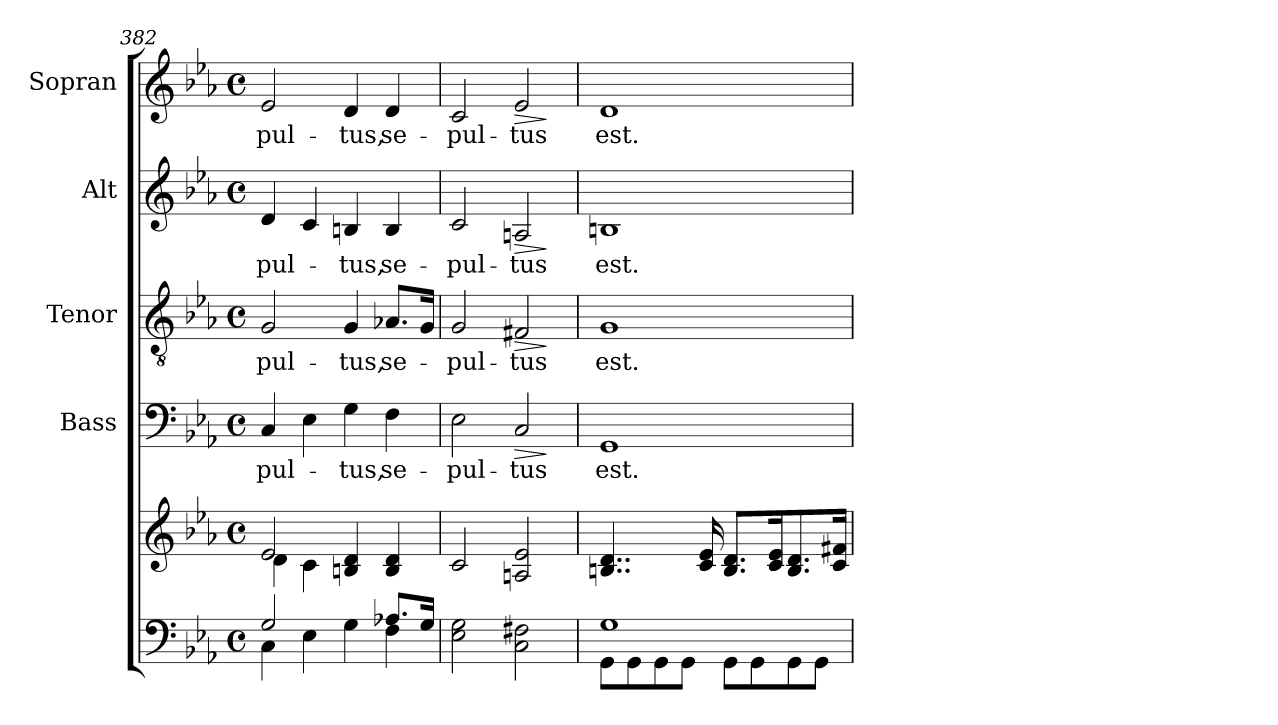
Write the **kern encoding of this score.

**kern	**kern	**kern	**text	**dynam	**kern	**text	**dynam	**kern	**text	**dynam	**kern	**text	**dynam
*part5	*part5	*part4	*part4	*part4	*part3	*part3	*part3	*part2	*part2	*part2	*part1	*part1	*part1
*staff6	*staff5	*staff4	*staff4	*staff4	*staff3	*staff3	*staff3	*staff2	*staff2	*staff2	*staff1	*staff1	*staff1
*	*	*I"Bass	*	*	*I"Tenor	*	*	*I"Alt	*	*	*I"Sopran	*	*
*	*	*I'B.	*	*	*I'T.	*	*	*I'A.	*	*	*I'S.	*	*
*clefF4	*clefG2	*clefF4	*	*	*clefGv2	*	*	*clefG2	*	*	*clefG2	*	*
*k[b-e-a-]	*k[b-e-a-]	*k[b-e-a-]	*	*	*k[b-e-a-]	*	*	*k[b-e-a-]	*	*	*k[b-e-a-]	*	*
*E-:	*E-:	*E-:	*	*	*E-:	*	*	*E-:	*	*	*E-:	*	*
*M4/4	*M4/4	*M4/4	*	*	*M4/4	*	*	*M4/4	*	*	*M4/4	*	*
*met(c)	*met(c)	*met(c)	*	*	*met(c)	*	*	*met(c)	*	*	*met(c)	*	*
=382	=382	=382	=382	=382	=382	=382	=382	=382	=382	=382	=382	=382	=382
*^	*^	*	*	*	*	*	*	*	*	*	*	*	*
!	!	!	!	!	!LO:LY:b	!	!	!LO:LY:b	!	!	!LO:LY:b	!	!	!LO:LY:b	!
2G/	4C\	2e-/	4d\	4C/	-pul-	.	2G/	-pul-	.	4d/	-pul-	.	2e-/	-pul-	.
.	4E-\	.	4c\	4E-\	.	.	.	.	.	4c/	.	.	.	.	.
!	!	!	!	!	!LO:LY:b	!	!	!LO:LY:b	!	!	!LO:LY:b	!	!	!LO:LY:b	!
4ryy	4G\	4Bn/ 4d/	2ryy	4G\	-tus,	.	4G/	-tus,	.	4Bn/	-tus,	.	4d/	-tus,	.
!	!	!	!	!	!LO:LY:b	!	!	!LO:LY:b	!	!	!LO:LY:b	!	!	!LO:LY:b	!
8.A-X/L	4F\	4B/ 4d/	.	4F\	se-	.	8.A-X/L	se-	.	4B/	se-	.	4d/	se-	.
16G/Jk	.	.	.	.	.	.	16G/Jk	.	.	.	.	.	.	.	.
*v	*v	*	*	*	*	*	*	*	*	*	*	*	*	*	*
*	*v	*v	*	*	*	*	*	*	*	*	*	*	*	*
=383	=383	=383	=383	=383	=383	=383	=383	=383	=383	=383	=383	=383	=383
!	!	!	!LO:LY:b	!	!	!LO:LY:b	!	!	!LO:LY:b	!	!	!LO:LY:b	!
2E-\ 2G\	2c/	2E-\	-pul-	.	2G/	-pul-	.	2c/	-pul-	.	2c/	-pul-	.
!	!	!	!LO:LY:b	!LO:HP:b	!	!LO:LY:b	!LO:HP:b	!	!LO:LY:b	!LO:HP:b	!	!LO:LY:b	!LO:HP:b
2C\ 2F#X\	2An/ 2e-/	2C/	-tus	>	2F#X/	-tus	>	2An/	-tus	>	2e-/	-tus	>
.	.	.	.	]	.	.	]	.	.	]	.	.	]
=384	=384	=384	=384	=384	=384	=384	=384	=384	=384	=384	=384	=384	=384
*^	*	*	*	*	*	*	*	*	*	*	*	*	*
!	!	!	!	!LO:LY:b	!	!	!LO:LY:b	!	!	!LO:LY:b	!	!	!LO:LY:b	!
1G	8GG\L	4..Bn/ 4..d/	1GG	est.	.	1G	est.	.	1Bn	est.	.	1d	est.	.
.	8GG\	.	.	.	.	.	.	.	.	.	.	.	.	.
.	8GG\	.	.	.	.	.	.	.	.	.	.	.	.	.
.	8GG\J	.	.	.	.	.	.	.	.	.	.	.	.	.
.	.	16c/ 16e-/	.	.	.	.	.	.	.	.	.	.	.	.
.	8GG\L	8.B/ 8.d/L	.	.	.	.	.	.	.	.	.	.	.	.
.	8GG\	.	.	.	.	.	.	.	.	.	.	.	.	.
.	.	16c/ 16e-/k	.	.	.	.	.	.	.	.	.	.	.	.
.	8GG\	8.B/ 8.d/	.	.	.	.	.	.	.	.	.	.	.	.
.	8GG\J	.	.	.	.	.	.	.	.	.	.	.	.	.
.	.	16c/ 16f#X/Jk	.	.	.	.	.	.	.	.	.	.	.	.
*v	*v	*	*	*	*	*	*	*	*	*	*	*	*	*
=	=	=	=	=	=	=	=	=	=	=	=	=	=
*-	*-	*-	*-	*-	*-	*-	*-	*-	*-	*-	*-	*-	*-
